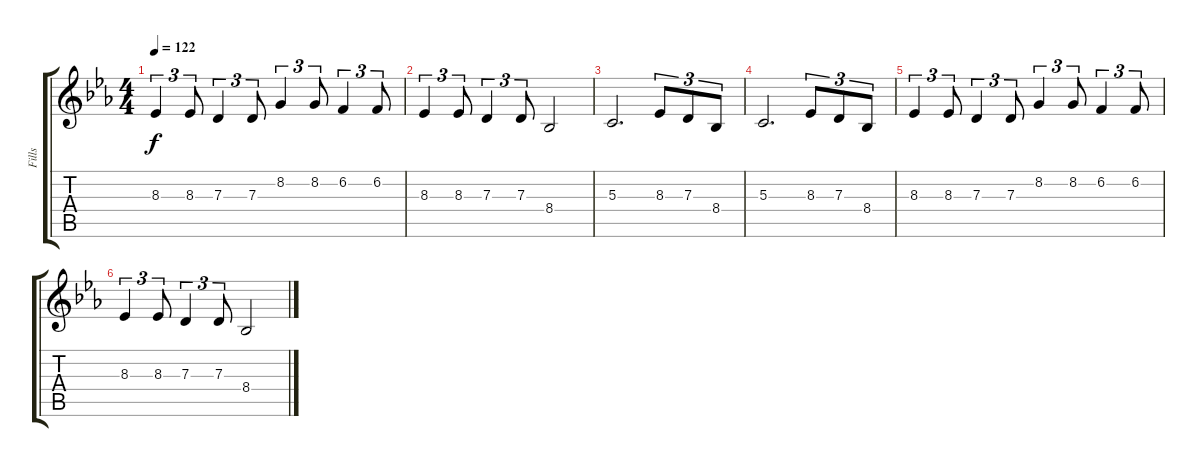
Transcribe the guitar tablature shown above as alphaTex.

\track ("Fills" "Fills") {instrument flute}
\staff {score tabs}
\tuning (E4 B3 G3 D3 A2 E2) {hide}
\ts (4 4)
\tempo 122
\clef g2
\ks eb
8.3.4{tu (3 2) dy f} 8.3.8{tu (3 2)} 7.3.4{tu (3 2)} 7.3.8{tu (3 2)} 8.2.4{tu (3 2)} 8.2.8{tu (3 2)} 6.2.4{tu (3 2)} 6.2.8{tu (3 2)} |
8.3.4{tu (3 2)} 8.3.8{tu (3 2)} 7.3.4{tu (3 2)} 7.3.8{tu (3 2)} 8.4.2 |
5.3.2{d} 8.3.8{tu (3 2)} 7.3.8{tu (3 2)} 8.4.8{tu (3 2)} |
5.3.2{d} 8.3.8{tu (3 2)} 7.3.8{tu (3 2)} 8.4.8{tu (3 2)} |
8.3.4{tu (3 2)} 8.3.8{tu (3 2)} 7.3.4{tu (3 2)} 7.3.8{tu (3 2)} 8.2.4{tu (3 2)} 8.2.8{tu (3 2)} 6.2.4{tu (3 2)} 6.2.8{tu (3 2)} |
8.3.4{tu (3 2)} 8.3.8{tu (3 2)} 7.3.4{tu (3 2)} 7.3.8{tu (3 2)} 8.4.2
